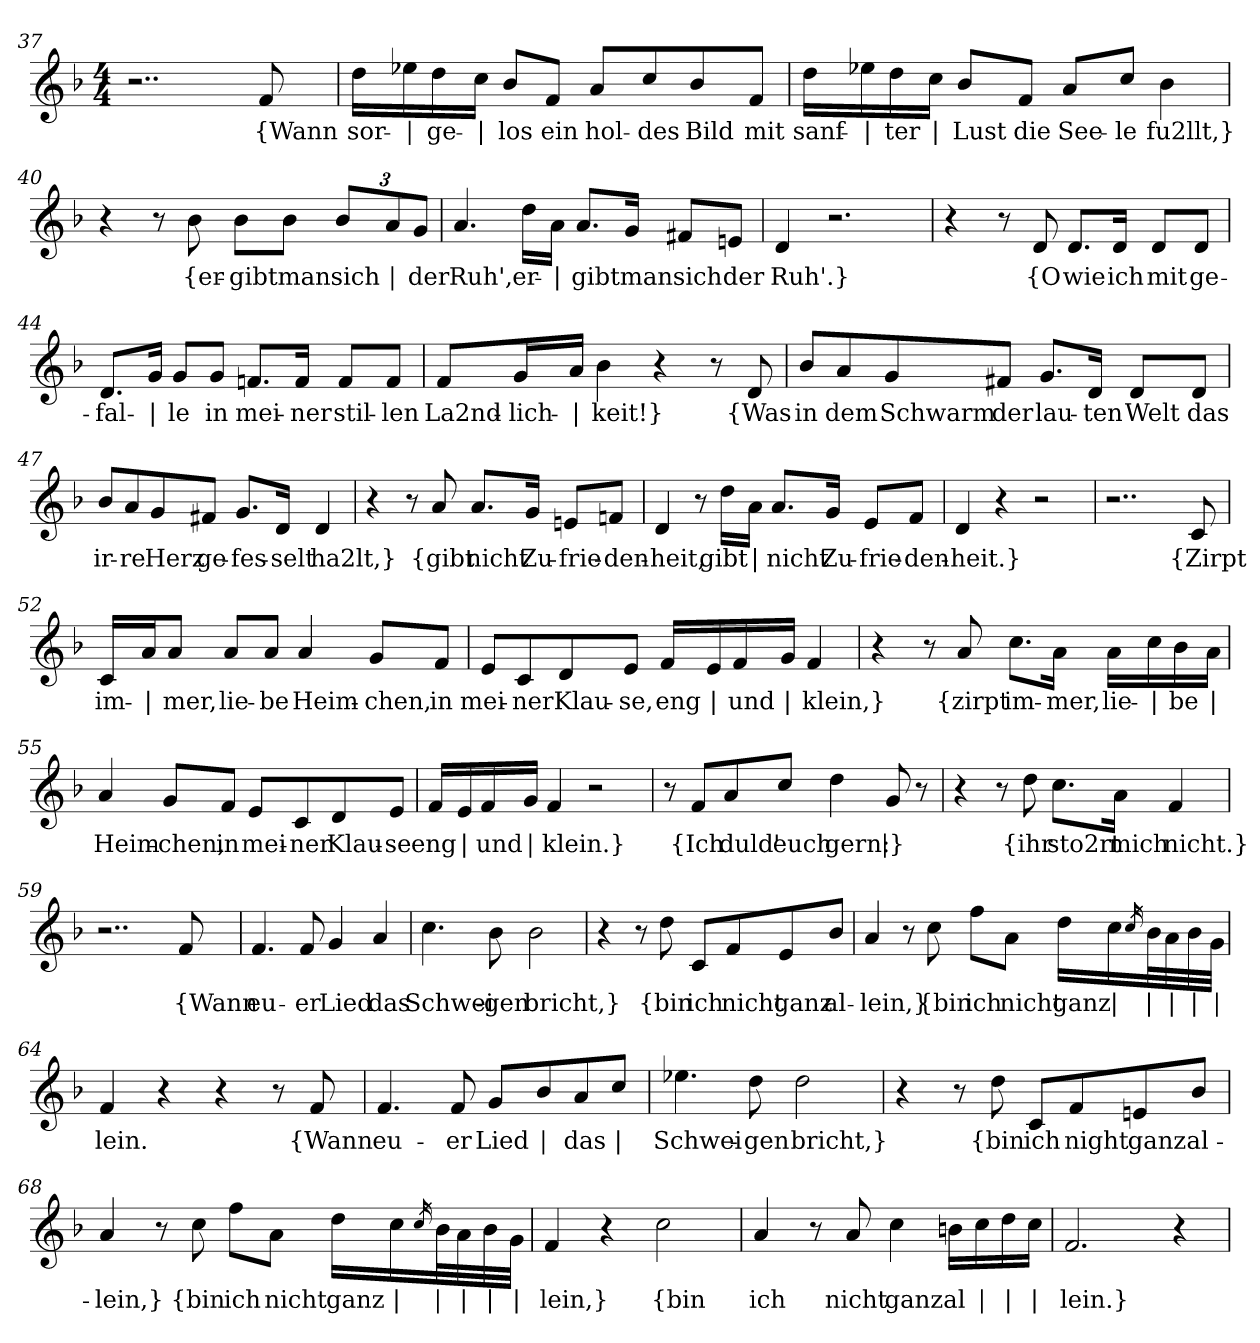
**kern	**text
*part1	*part1
*staff1	*staff1
*clefG2	*
*k[b-]	*
*M4/4	*
=37	=37
2..r	.
!	!LO:LY:b
8f/	{Wann
!!LO:LB:g=z
=38	=38
!	!LO:LY:b
16dd\LL	sor-
!	!LO:LY:b
16ee-X\	|
!	!LO:LY:b
16dd\	-ge-
!	!LO:LY:b
16cc\JJ	|
!	!LO:LY:b
8b-/L	-los
!	!LO:LY:b
8f/J	ein
!	!LO:LY:b
8a/L	hol-
!	!LO:LY:b
8cc/	-des
!	!LO:LY:b
8b-/	Bild
!	!LO:LY:b
8f/J	mit
=39	=39
!	!LO:LY:b
16dd\LL	sanf-
!	!LO:LY:b
16ee-X\	|
!	!LO:LY:b
16dd\	-ter
!	!LO:LY:b
16cc\JJ	|
!	!LO:LY:b
8b-/L	Lust
!	!LO:LY:b
8f/J	die
!	!LO:LY:b
8a/L	See-
!	!LO:LY:b
8cc/J	-le
!	!LO:LY:b
4b-\	fu2llt,}
=40	=40
4r	.
8r	.
!	!LO:LY:b
8b-\	{er-
!	!LO:LY:b
8b-\L	-gibt
!	!LO:LY:b
8b-\J	man
*Xbrackettup	*
!	!LO:LY:b
12b-/L	sich
!	!LO:LY:b
12a/	|
!	!LO:LY:b
12g/J	der
!!LO:LB:g=z
=41	=41
!	!LO:LY:b
4.a/	Ruh',
!	!LO:LY:b
16dd\LL	er-
!	!LO:LY:b
16a\JJ	|
!	!LO:LY:b
8.a/L	-gibt
!	!LO:LY:b
16g/Jk	man
!	!LO:LY:b
8f#X/L	sich
!	!LO:LY:b
8en/J	der
=42	=42
!	!LO:LY:b
4d/	Ruh'.}
2.r	.
=43	=43
4r	.
8r	.
!	!LO:LY:b
8d/	{O
!	!LO:LY:b
8.d/L	wie
!	!LO:LY:b
16d/Jk	ich
!	!LO:LY:b
8d/L	mit
!	!LO:LY:b
8d/J	ge-
=44	=44
!	!LO:LY:b
8.d/L	-fal-
!	!LO:LY:b
16g/Jk	|
!	!LO:LY:b
8g/L	-le
!	!LO:LY:b
8g/J	in
!	!LO:LY:b
8.fn/L	mei-
!	!LO:LY:b
16f/Jk	-ner
!	!LO:LY:b
8f/L	stil-
!	!LO:LY:b
8f/J	-len
!!LO:LB:g=z
=45	=45
!	!LO:LY:b
8f/L	La2nd-
!	!LO:LY:b
16g/L	-lich-
!	!LO:LY:b
16a/JJ	|
!	!LO:LY:b
4b-\	-keit!}
4r	.
8r	.
!	!LO:LY:b
8d/	{Was
=46	=46
!	!LO:LY:b
8b-/L	in
!	!LO:LY:b
8a/	dem
!	!LO:LY:b
8g/	Schwarm
!	!LO:LY:b
8f#X/J	der
!	!LO:LY:b
8.g/L	lau-
!	!LO:LY:b
16d/Jk	-ten
!	!LO:LY:b
8d/L	Welt
!	!LO:LY:b
8d/J	das
=47	=47
!	!LO:LY:b
8b-/L	ir-
!	!LO:LY:b
8a/	-re
!	!LO:LY:b
8g/	Herz
!	!LO:LY:b
8f#X/J	ge-
!	!LO:LY:b
8.g/L	-fes-
!	!LO:LY:b
16d/Jk	-selt
!	!LO:LY:b
4d/	ha2lt,}
!!LO:LB:g=z
=48	=48
4r	.
8r	.
!	!LO:LY:b
8a/	{gibt
!	!LO:LY:b
8.a/L	nicht
!	!LO:LY:b
16g/Jk	Zu-
!	!LO:LY:b
8en/L	-frie-
!	!LO:LY:b
8fn/J	-den-
=49	=49
!	!LO:LY:b
4d/	-heit,
8r	.
!	!LO:LY:b
16dd\LL	gibt
!	!LO:LY:b
16a\JJ	|
!	!LO:LY:b
8.a/L	nicht
!	!LO:LY:b
16g/Jk	Zu-
!	!LO:LY:b
8e/L	-frie-
!	!LO:LY:b
8f/J	-den-
=50	=50
!	!LO:LY:b
4d/	-heit.}
4r	.
2r	.
=51	=51
2..r	.
!	!LO:LY:b
8c/	{Zirpt
!!LO:LB:g=z
=52	=52
!	!LO:LY:b
16c/LL	im-
!	!LO:LY:b
16a/J	|
!	!LO:LY:b
8a/J	-mer,
!	!LO:LY:b
8a/L	lie-
!	!LO:LY:b
8a/J	-be
!	!LO:LY:b
4a/	Heim-
!	!LO:LY:b
8g/L	-chen,
!	!LO:LY:b
8f/J	in
=53	=53
!	!LO:LY:b
8e/L	mei-
!	!LO:LY:b
8c/	-ner
!	!LO:LY:b
8d/	Klau-
!	!LO:LY:b
8e/J	-se,
!	!LO:LY:b
16f/LL	eng
!	!LO:LY:b
16e/	|
!	!LO:LY:b
16f/	und
!	!LO:LY:b
16g/JJ	|
!	!LO:LY:b
4f/	klein,}
=54	=54
4r	.
8r	.
!	!LO:LY:b
8a/	{zirpt
!	!LO:LY:b
8.cc\L	im-
!	!LO:LY:b
16a\Jk	-mer,
!	!LO:LY:b
16a\LL	lie-
!	!LO:LY:b
16cc\	|
!	!LO:LY:b
16b-\	-be
!	!LO:LY:b
16a\JJ	|
!!LO:LB:g=z
=55	=55
!	!LO:LY:b
4a/	Heim-
!	!LO:LY:b
8g/L	-chen,
!	!LO:LY:b
8f/J	in
!	!LO:LY:b
8e/L	mei-
!	!LO:LY:b
8c/	-ner
!	!LO:LY:b
8d/	Klau-
!	!LO:LY:b
8e/J	-se
=56	=56
!	!LO:LY:b
16f/LL	eng
!	!LO:LY:b
16e/	|
!	!LO:LY:b
16f/	und
!	!LO:LY:b
16g/JJ	|
!	!LO:LY:b
4f/	klein.}
2r	.
=57	=57
8r	.
!	!LO:LY:b
8f/L	{Ich
!	!LO:LY:b
8a/	duld'
!	!LO:LY:b
8cc/J	euch
!	!LO:LY:b
4dd\	gern:
!	!LO:LY:b
8g/	|}
8r	.
!!LO:LB:g=z
=58	=58
4r	.
8r	.
!	!LO:LY:b
8dd\	{ihr
!	!LO:LY:b
8.cc\L	sto2rt
!	!LO:LY:b
16a\Jk	mich
!	!LO:LY:b
4f/	nicht.}
=59	=59
2..r	.
!	!LO:LY:b
8f/	{Wann
=60	=60
!	!LO:LY:b
4.f/	eu-
!	!LO:LY:b
8f/	-er
!	!LO:LY:b
4g/	Lied
!	!LO:LY:b
4a/	das
=61	=61
!	!LO:LY:b
4.cc\	Schwei-
!	!LO:LY:b
8b-\	-gen
!	!LO:LY:b
2b-\	bricht,}
!!LO:LB:g=z
=62	=62
4r	.
8r	.
!	!LO:LY:b
8dd\	{bin
!	!LO:LY:b
8c/L	ich
!	!LO:LY:b
8f/	nicht
!	!LO:LY:b
8e/	ganz
!	!LO:LY:b
8b-/J	al-
=63	=63
!	!LO:LY:b
4a/	-lein,}
8r	.
!	!LO:LY:b
8cc\	{bin
!	!LO:LY:b
8ff\L	ich
!	!LO:LY:b
8a\J	nicht
!	!LO:LY:b
16dd\LL	ganz
!	!LO:LY:b
16cc\	|
16qcc/	.
!	!LO:LY:b
32b-\L	|
!	!LO:LY:b
32a\	|
!	!LO:LY:b
32b-\	|
!	!LO:LY:b
32g\JJJ	|
=64	=64
!	!LO:LY:b
4f/	-lein.
4r	.
4r	.
8r	.
!	!LO:LY:b
8f/	{Wann
=65	=65
!	!LO:LY:b
4.f/	eu-
!	!LO:LY:b
8f/	-er
!	!LO:LY:b
8g/L	Lied
!	!LO:LY:b
8b-/	|
!	!LO:LY:b
8a/	das
!	!LO:LY:b
8cc/J	|
!!LO:LB:g=z
=66	=66
!	!LO:LY:b
4.ee-X\	Schwei-
!	!LO:LY:b
8dd\	-gen
!	!LO:LY:b
2dd\	bricht,}
=67	=67
4r	.
8r	.
!	!LO:LY:b
8dd\	{bin
!	!LO:LY:b
8c/L	ich
!	!LO:LY:b
8f/	night
!	!LO:LY:b
8en/	ganz
!	!LO:LY:b
8b-/J	al-
=68	=68
!	!LO:LY:b
4a/	-lein,}
8r	.
!	!LO:LY:b
8cc\	{bin
!	!LO:LY:b
8ff\L	ich
!	!LO:LY:b
8a\J	nicht
!	!LO:LY:b
16dd\LL	ganz
!	!LO:LY:b
16cc\	|
16qcc/	.
!	!LO:LY:b
32b-\L	|
!	!LO:LY:b
32a\	|
!	!LO:LY:b
32b-\	|
!	!LO:LY:b
32g\JJJ	|
=69	=69
!	!LO:LY:b
4f/	-lein,}
4r	.
!	!LO:LY:b
2cc\	{bin
!!LO:LB:g=z
=70	=70
!	!LO:LY:b
4a/	ich
8r	.
!	!LO:LY:b
8a/	nicht
!	!LO:LY:b
4cc\	ganz
!	!LO:LY:b
16bn\LL	al
!	!LO:LY:b
16cc\	|
!	!LO:LY:b
16dd\	|
!	!LO:LY:b
16cc\JJ	|
=71	=71
!	!LO:LY:b
2.f/	-lein.}
4r	.
=	=
*-	*-
